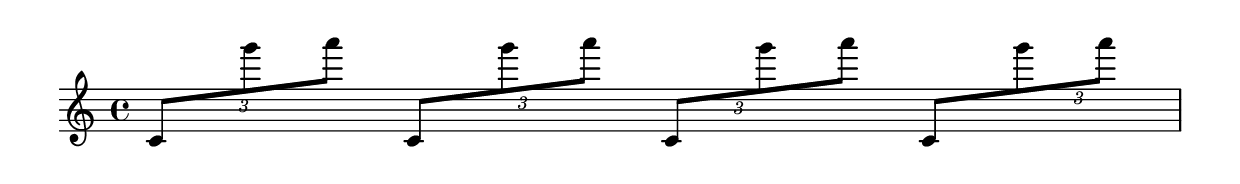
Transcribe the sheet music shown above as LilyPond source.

\version "2.19.3"

\header {
  texidoc = "Tuplet numbers will maintain a constant distance from
kneed beams when offset horizontally."
}

\layout {
  indent = 0
  ragged-right = ##f
}

\relative c' {
  \tuplet 3/2 4 {
    c8 g''' a
    \once \offset X-offset 2 TupletNumber
    c,,, g''' a
    \once \offset X-offset #-2 TupletNumber
    c,,, g''' a
    \once \offset X-offset 6 TupletNumber
    c,,, g''' a
  }
}
